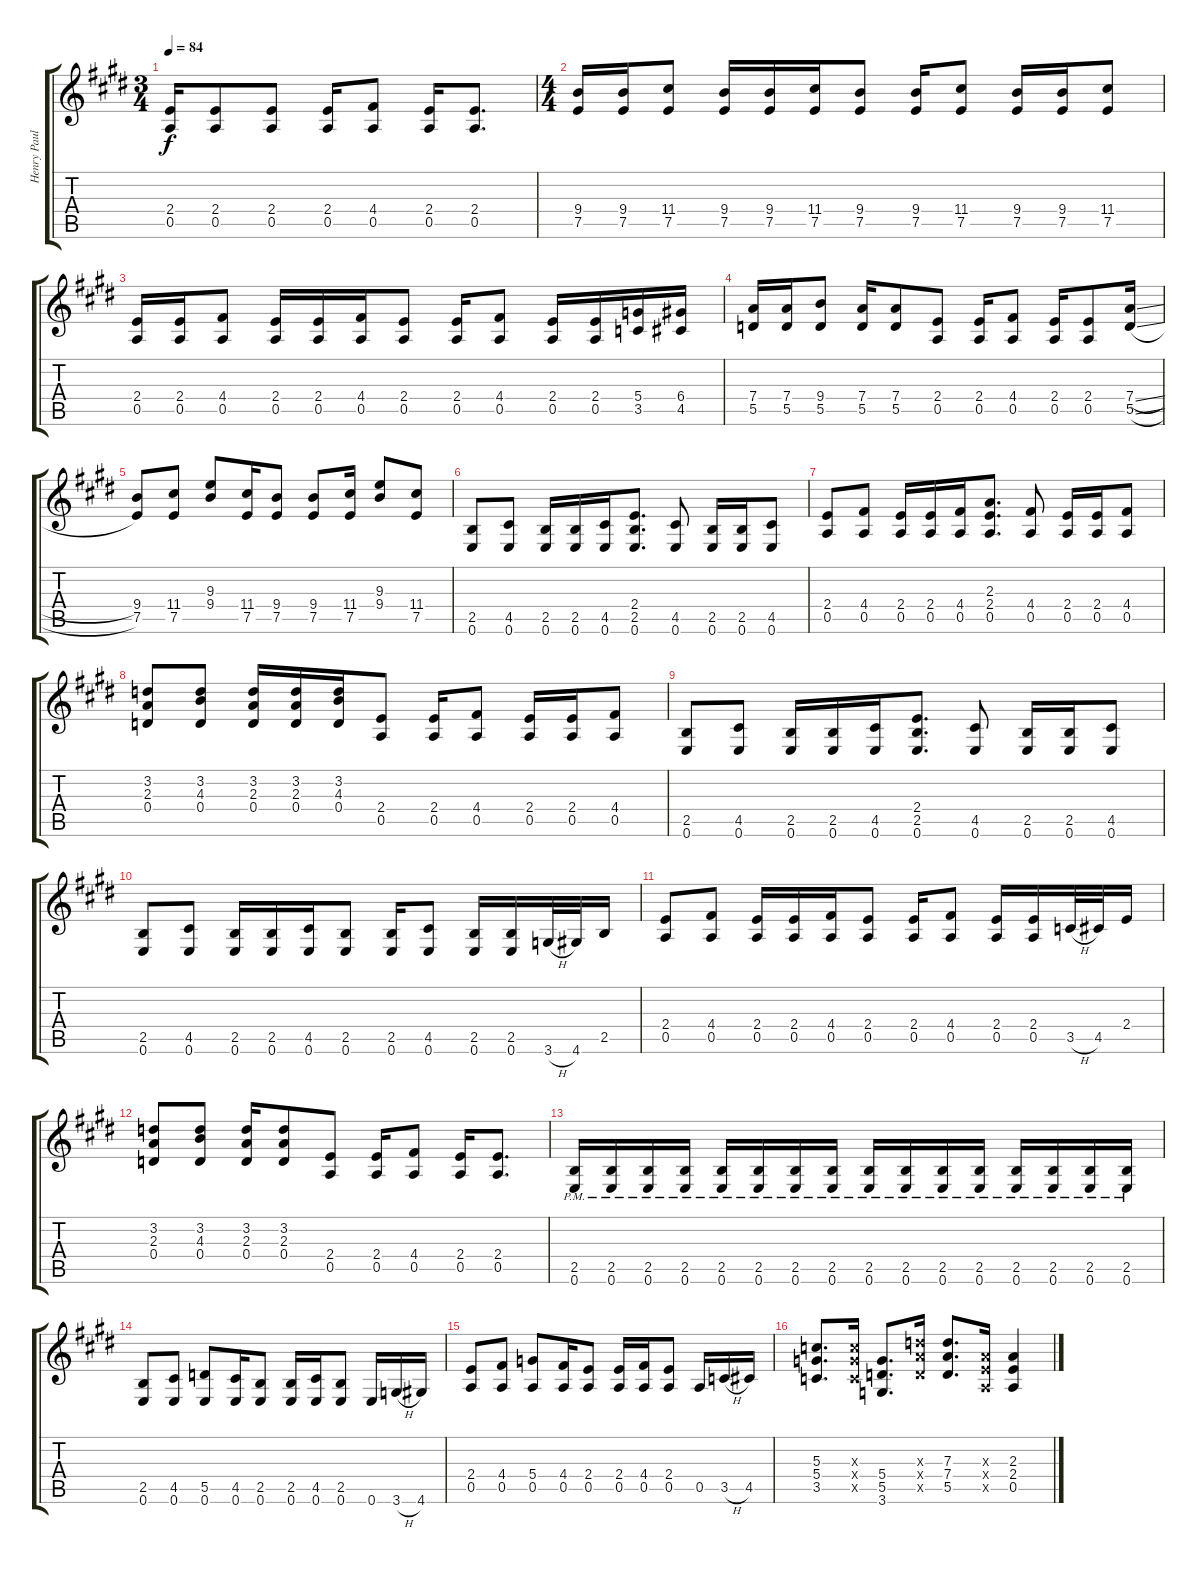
\track ("Henry Paul Guitar" "Henry Paul") {instrument electricguitarclean}
\staff {score tabs}
\tuning (E4 B3 G3 D3 A2 E2) {hide}
\ts (3 4)
\tempo 84
\clef g2
\ks e
(2.4 0.5).16{dy f} (2.4 0.5).8 (2.4 0.5).8 (2.4 0.5).16 (4.4 0.5).8 (2.4 0.5).16 (2.4 0.5).8{d} |
\ts (4 4)
(9.4 7.5).16 (9.4 7.5).16 (11.4 7.5).8 (9.4 7.5).16 (9.4 7.5).16 (11.4 7.5).16 (9.4 7.5).8 (9.4 7.5).16 (11.4 7.5).8 (9.4 7.5).16 (9.4 7.5).16 (11.4 7.5).8 |
(2.4 0.5).16 (2.4 0.5).16 (4.4 0.5).8 (2.4 0.5).16 (2.4 0.5).16 (4.4 0.5).16 (2.4 0.5).8 (2.4 0.5).16 (4.4 0.5).8 (2.4 0.5).16 (2.4 0.5).16 (5.4 3.5).16 (6.4 4.5).16 |
(7.4 5.5).16 (7.4 5.5).16 (9.4 5.5).8 (7.4 5.5).16 (7.4 5.5).8 (2.4 0.5).8 (2.4 0.5).16 (4.4 0.5).8 (2.4 0.5).16 (2.4 0.5).8 (7.4{sl} 5.5{sl}).16 |
(9.4 7.5).8 (11.4 7.5).8 (9.3 9.4).8 (11.4 7.5).16 (9.4 7.5).8 (9.4 7.5).8 (11.4 7.5).16 (9.3 9.4).8 (11.4 7.5).8 |
(2.5 0.6).8 (4.5 0.6).8 (2.5 0.6).16 (2.5 0.6).16 (4.5 0.6).16 (2.4 2.5 0.6).8{d} (4.5 0.6).8 (2.5 0.6).16 (2.5 0.6).16 (4.5 0.6).8 |
(2.4 0.5).8 (4.4 0.5).8 (2.4 0.5).16 (2.4 0.5).16 (4.4 0.5).16 (2.3 2.4 0.5).8{d} (4.4 0.5).8 (2.4 0.5).16 (2.4 0.5).16 (4.4 0.5).8 |
(3.2 2.3 0.4).8 (3.2 4.3 0.4).8 (3.2 2.3 0.4).16 (3.2 2.3 0.4).16 (3.2 4.3 0.4).16 (2.4 0.5).8 (2.4 0.5).16 (4.4 0.5).8 (2.4 0.5).16 (2.4 0.5).16 (4.4 0.5).8 |
(2.5 0.6).8 (4.5 0.6).8 (2.5 0.6).16 (2.5 0.6).16 (4.5 0.6).16 (2.4 2.5 0.6).8{d} (4.5 0.6).8 (2.5 0.6).16 (2.5 0.6).16 (4.5 0.6).8 |
(2.5 0.6).8 (4.5 0.6).8 (2.5 0.6).16 (2.5 0.6).16 (4.5 0.6).16 (2.5 0.6).8 (2.5 0.6).16 (4.5 0.6).8 (2.5 0.6).16 (2.5 0.6).16 3.6{h}.32 4.6.32 2.5.16 |
(2.4 0.5).8 (4.4 0.5).8 (2.4 0.5).16 (2.4 0.5).16 (4.4 0.5).16 (2.4 0.5).8 (2.4 0.5).16 (4.4 0.5).8 (2.4 0.5).16 (2.4 0.5).16 3.5{h}.32 4.5.32 2.4.16 |
(3.2 2.3 0.4).8 (3.2 4.3 0.4).8 (3.2 2.3 0.4).16 (3.2 2.3 0.4).8 (2.4 0.5).8 (2.4 0.5).16 (4.4 0.5).8 (2.4 0.5).16 (2.4 0.5).8{d} |
(2.5{pm} 0.6{pm}).16 (2.5{pm} 0.6{pm}).16 (2.5{pm} 0.6{pm}).16 (2.5{pm} 0.6{pm}).16 (2.5{pm} 0.6{pm}).16 (2.5{pm} 0.6{pm}).16 (2.5{pm} 0.6{pm}).16 (2.5{pm} 0.6{pm}).16 (2.5{pm} 0.6{pm}).16 (2.5{pm} 0.6{pm}).16 (2.5{pm} 0.6{pm}).16 (2.5{pm} 0.6{pm}).16 (2.5{pm} 0.6{pm}).16 (2.5{pm} 0.6{pm}).16 (2.5{pm} 0.6{pm}).16 (2.5{pm} 0.6{pm}).16 |
(2.5 0.6).8{balance 8} (4.5 0.6).8 (5.5 0.6).8 (4.5 0.6).16 (2.5 0.6).8 (2.5 0.6).16 (4.5 0.6).16 (2.5 0.6).8 0.6.16 3.6{h}.16 4.6.16 |
(2.4 0.5).8 (4.4 0.5).8 (5.4 0.5).8 (4.4 0.5).16 (2.4 0.5).8 (2.4 0.5).16 (4.4 0.5).16 (2.4 0.5).8 0.5.16 3.5{h}.16 4.5.16 |
(5.3 5.4 3.5).8{d} (5.3{x} 5.4{x} 3.5{x}).16 (5.4 5.5 3.6).8{d} (7.3{x} 7.4{x} 5.5{x}).16 (7.3 7.4 5.5).8{d} (2.3{x} 2.4{x} 0.5{x}).16 (2.3 2.4 0.5).4
